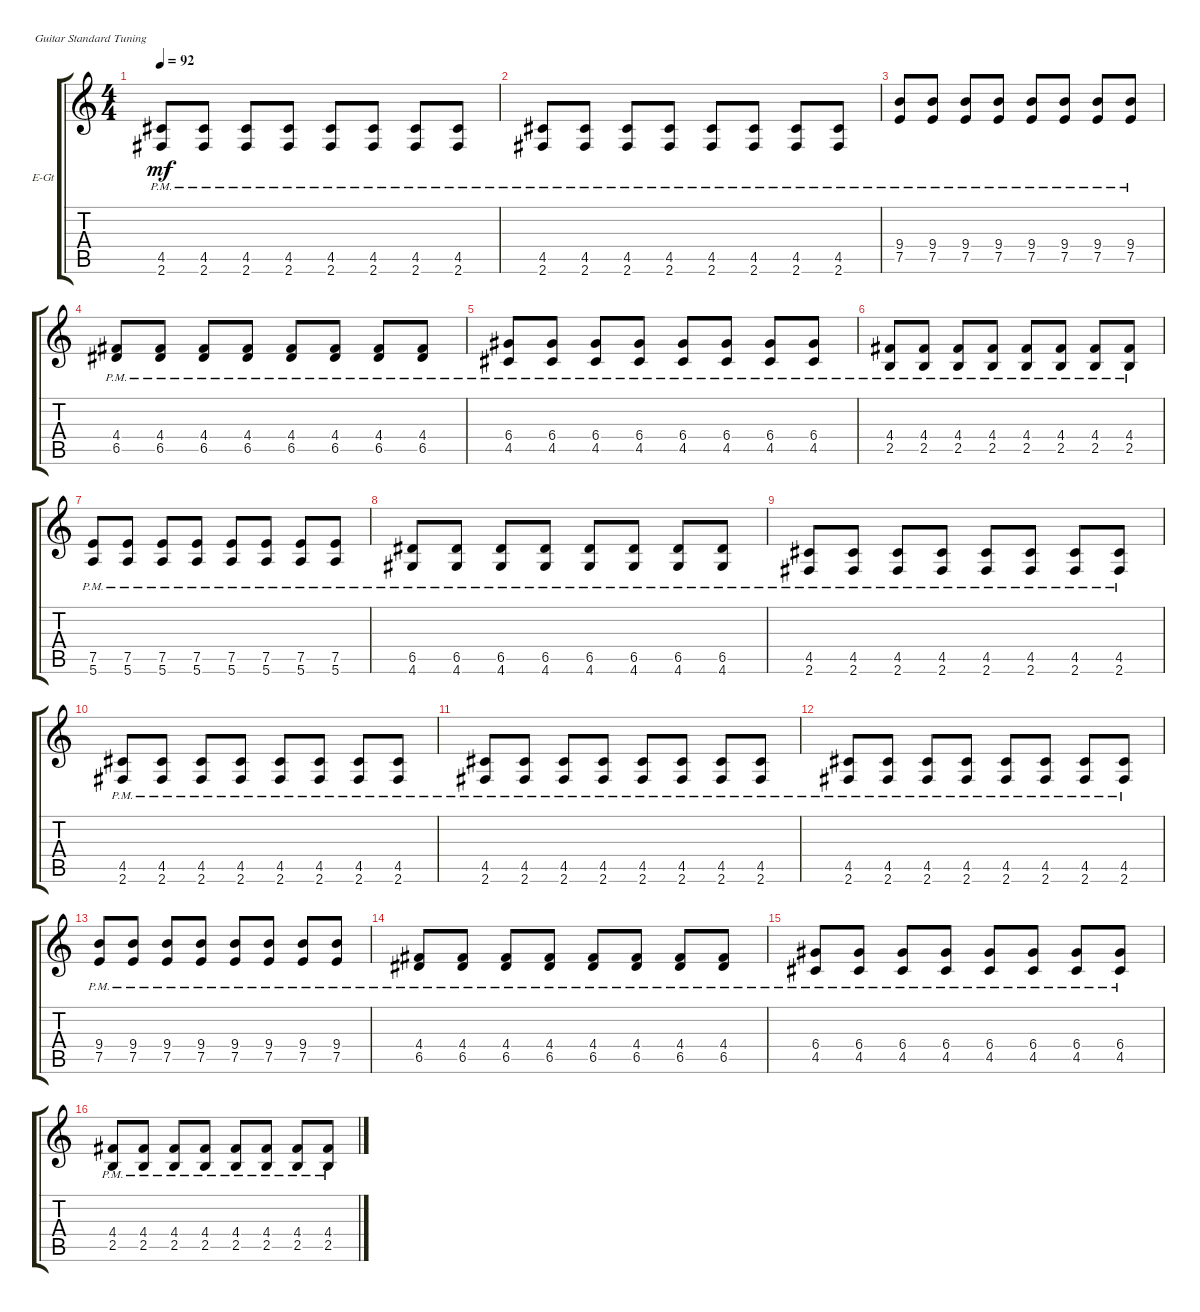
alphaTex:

\defaultSystemsLayout 4
\bracketExtendMode groupsimilarinstruments
\firstSystemTrackNameOrientation horizontal
\otherSystemsTrackNameOrientation horizontal
\track ("Electric Guitar" "E-Gt") {instrument overdrivenguitar}
\staff {score tabs}
\tuning (E4 B3 G3 D3 A2 E2)
\ts (4 4)
\tempo 92
\clef g2
\ks c
(2.6{pm} 4.5{pm}).8{dy mf} (2.6{pm} 4.5{pm}).8 (2.6{pm} 4.5{pm}).8 (2.6{pm} 4.5{pm}).8 (2.6{pm} 4.5{pm}).8 (2.6{pm} 4.5{pm}).8 (2.6{pm} 4.5{pm}).8 (2.6{pm} 4.5{pm}).8 |
(2.6{pm} 4.5{pm}).8 (2.6{pm} 4.5{pm}).8 (2.6{pm} 4.5{pm}).8 (2.6{pm} 4.5{pm}).8 (2.6{pm} 4.5{pm}).8 (2.6{pm} 4.5{pm}).8 (2.6{pm} 4.5{pm}).8 (2.6{pm} 4.5{pm}).8 |
(7.5{pm} 9.4{pm}).8 (7.5{pm} 9.4{pm}).8 (7.5{pm} 9.4{pm}).8 (7.5{pm} 9.4{pm}).8 (7.5{pm} 9.4{pm}).8 (7.5{pm} 9.4{pm}).8 (7.5{pm} 9.4{pm}).8 (7.5{pm} 9.4{pm}).8 |
(6.5{pm} 4.4{pm}).8 (6.5{pm} 4.4{pm}).8 (6.5{pm} 4.4{pm}).8 (6.5{pm} 4.4{pm}).8 (6.5{pm} 4.4{pm}).8 (6.5{pm} 4.4{pm}).8 (6.5{pm} 4.4{pm}).8 (6.5{pm} 4.4{pm}).8 |
(4.5{pm} 6.4{pm}).8 (4.5{pm} 6.4{pm}).8 (4.5{pm} 6.4{pm}).8 (4.5{pm} 6.4{pm}).8 (4.5{pm} 6.4{pm}).8 (4.5{pm} 6.4{pm}).8 (4.5{pm} 6.4{pm}).8 (4.5{pm} 6.4{pm}).8 |
(2.5{pm} 4.4{pm}).8 (2.5{pm} 4.4{pm}).8 (2.5{pm} 4.4{pm}).8 (2.5{pm} 4.4{pm}).8 (2.5{pm} 4.4{pm}).8 (2.5{pm} 4.4{pm}).8 (2.5{pm} 4.4{pm}).8 (2.5{pm} 4.4{pm}).8 |
(5.6{pm} 7.5{pm}).8 (5.6{pm} 7.5{pm}).8 (5.6{pm} 7.5{pm}).8 (5.6{pm} 7.5{pm}).8 (5.6{pm} 7.5{pm}).8 (5.6{pm} 7.5{pm}).8 (5.6{pm} 7.5{pm}).8 (5.6{pm} 7.5{pm}).8 |
(4.6{pm} 6.5{pm}).8 (4.6{pm} 6.5{pm}).8 (4.6{pm} 6.5{pm}).8 (4.6{pm} 6.5{pm}).8 (4.6{pm} 6.5{pm}).8 (4.6{pm} 6.5{pm}).8 (4.6{pm} 6.5{pm}).8 (4.6{pm} 6.5{pm}).8 |
(2.6{pm} 4.5{pm}).8 (2.6{pm} 4.5{pm}).8 (2.6{pm} 4.5{pm}).8 (2.6{pm} 4.5{pm}).8 (2.6{pm} 4.5{pm}).8 (2.6{pm} 4.5{pm}).8 (2.6{pm} 4.5{pm}).8 (2.6{pm} 4.5{pm}).8 |
(2.6{pm} 4.5{pm}).8 (2.6{pm} 4.5{pm}).8 (2.6{pm} 4.5{pm}).8 (2.6{pm} 4.5{pm}).8 (2.6{pm} 4.5{pm}).8 (2.6{pm} 4.5{pm}).8 (2.6{pm} 4.5{pm}).8 (2.6{pm} 4.5{pm}).8 |
(2.6{pm} 4.5{pm}).8 (2.6{pm} 4.5{pm}).8 (2.6{pm} 4.5{pm}).8 (2.6{pm} 4.5{pm}).8 (2.6{pm} 4.5{pm}).8 (2.6{pm} 4.5{pm}).8 (2.6{pm} 4.5{pm}).8 (2.6{pm} 4.5{pm}).8 |
(2.6{pm} 4.5{pm}).8 (2.6{pm} 4.5{pm}).8 (2.6{pm} 4.5{pm}).8 (2.6{pm} 4.5{pm}).8 (2.6{pm} 4.5{pm}).8 (2.6{pm} 4.5{pm}).8 (2.6{pm} 4.5{pm}).8 (2.6{pm} 4.5{pm}).8 |
(7.5{pm} 9.4{pm}).8 (7.5{pm} 9.4{pm}).8 (7.5{pm} 9.4{pm}).8 (7.5{pm} 9.4{pm}).8 (7.5{pm} 9.4{pm}).8 (7.5{pm} 9.4{pm}).8 (7.5{pm} 9.4{pm}).8 (7.5{pm} 9.4{pm}).8 |
(6.5{pm} 4.4{pm}).8 (6.5{pm} 4.4{pm}).8 (6.5{pm} 4.4{pm}).8 (6.5{pm} 4.4{pm}).8 (6.5{pm} 4.4{pm}).8 (6.5{pm} 4.4{pm}).8 (6.5{pm} 4.4{pm}).8 (6.5{pm} 4.4{pm}).8 |
(4.5{pm} 6.4{pm}).8 (4.5{pm} 6.4{pm}).8 (4.5{pm} 6.4{pm}).8 (4.5{pm} 6.4{pm}).8 (4.5{pm} 6.4{pm}).8 (4.5{pm} 6.4{pm}).8 (4.5{pm} 6.4{pm}).8 (4.5{pm} 6.4{pm}).8 |
(2.5{pm} 4.4{pm}).8 (2.5{pm} 4.4{pm}).8 (2.5{pm} 4.4{pm}).8 (2.5{pm} 4.4{pm}).8 (2.5{pm} 4.4{pm}).8 (2.5{pm} 4.4{pm}).8 (2.5{pm} 4.4{pm}).8 (2.5{pm} 4.4{pm}).8
